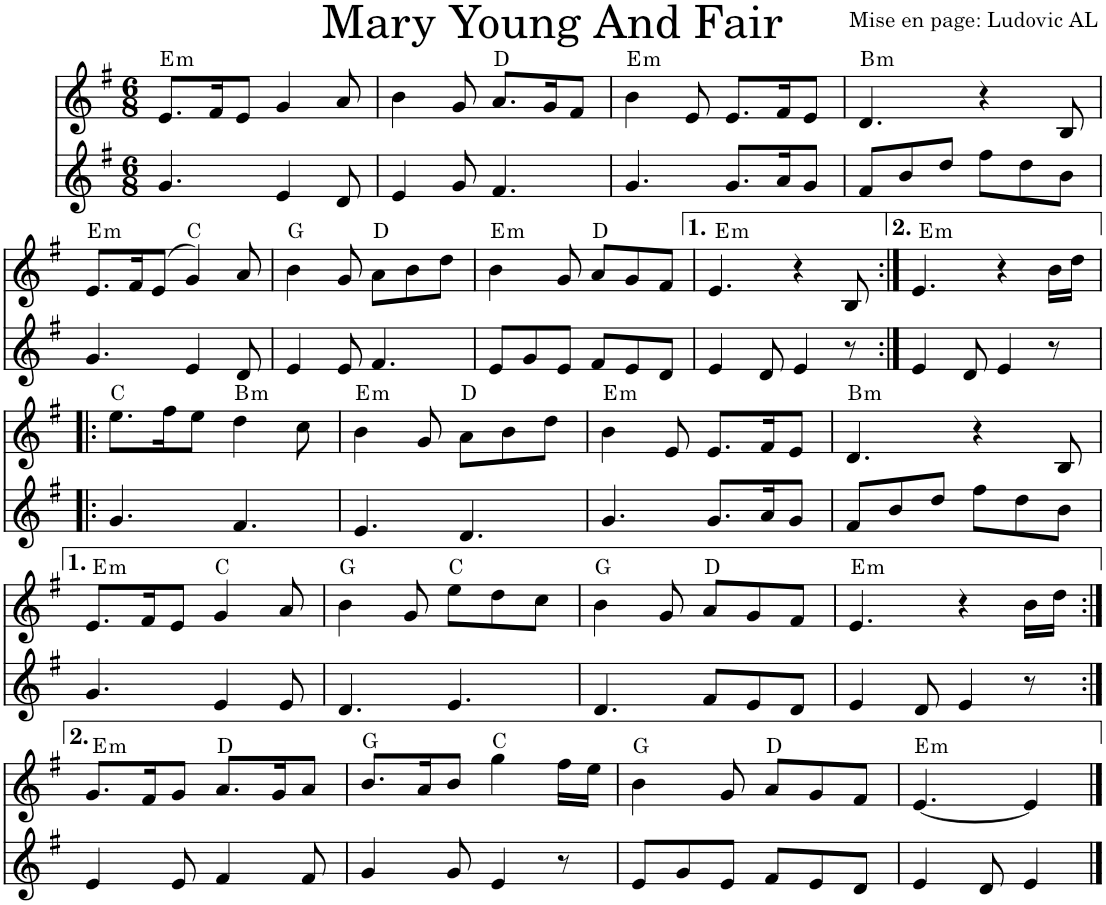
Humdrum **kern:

**kern	**kern	**harte
*part2	*part1	*part1
*staff2	*staff1	*
*I"Voice	*I"Voice	*
*I'V	*I'V	*
*clefG2	*clefG2	*
*k[f#]	*k[f#]	*
*M6/8	*M6/8	*
=1	=1	=1
!	!	!LO:H:kt=m
4.g/	8.e/L	E:min
.	16f#/K	.
.	8e/J	.
4e/	4g/	.
8d/	8a/	.
=2	=2	=2
4e/	4b\	.
8g/	8g/	.
4.f#/	8.a/L	D:maj
.	16g/K	.
.	8f#/J	.
=3	=3	=3
!	!	!LO:H:kt=m
4.g/	4b\	E:min
.	8e/	.
8.g/L	8.e/L	.
16a/K	16f#/K	.
8g/J	8e/J	.
=4	=4	=4
!	!	!LO:H:kt=m
8f#/L	4.d/	B:min
8b/	.	.
8dd/J	.	.
8ff#\L	4r	.
8dd\	.	.
8b\J	8B/	.
!!LO:LB:g=z
=5	=5	=5
!	!	!LO:H:kt=m
4.g/	8.e/L	E:min
.	16f#/K	.
.	(>8e/J	.
4e/	4g/)	C:maj
8d/	8a/	.
=6	=6	=6
4e/	4b\	G:maj
8e/	8g/	.
4.f#/	8a\L	D:maj
.	8b\	.
.	8dd\J	.
=7	=7	=7
!	!	!LO:H:kt=m
8e/L	4b\	E:min
8g/	.	.
8e/J	8g/	.
8f#/L	8a/L	D:maj
8e/	8g/	.
8d/J	8f#/J	.
=8	=8	=8
!	!	!LO:H:kt=m
4e/	4.e/	E:min
8d/	.	.
4e/	4r	.
8r	8B/	.
=8X1:|!	=8X1:|!	=8X1:|!
!	!	!LO:H:kt=m
4e/	4.e/	E:min
8d/	.	.
4e/	4r	.
8r	16b\LL	.
.	16dd\JJ	.
!!LO:LB:g=z
=9!|:	=9!|:	=9!|:
4.g/	8.ee\L	C:maj
.	16ff#\K	.
.	8ee\J	.
!	!	!LO:H:kt=m
4.f#/	4dd\	B:min
.	8cc\	.
=10	=10	=10
!	!	!LO:H:kt=m
4.e/	4b\	E:min
.	8g/	.
4.d/	8a\L	D:maj
.	8b\	.
.	8dd\J	.
=11	=11	=11
!	!	!LO:H:kt=m
4.g/	4b\	E:min
.	8e/	.
8.g/L	8.e/L	.
16a/K	16f#/K	.
8g/J	8e/J	.
=12	=12	=12
!	!	!LO:H:kt=m
8f#/L	4.d/	B:min
8b/	.	.
8dd/J	.	.
8ff#\L	4r	.
8dd\	.	.
8b\J	8B/	.
!!LO:LB:g=z
=13	=13	=13
!	!	!LO:H:kt=m
4.g/	8.e/L	E:min
.	16f#/K	.
.	8e/J	.
4e/	4g/	C:maj
8e/	8a/	.
=14	=14	=14
4.d/	4b\	G:maj
.	8g/	.
4.e/	8ee\L	C:maj
.	8dd\	.
.	8cc\J	.
=15	=15	=15
4.d/	4b\	G:maj
.	8g/	.
8f#/L	8a/L	D:maj
8e/	8g/	.
8d/J	8f#/J	.
=16	=16	=16
!	!	!LO:H:kt=m
4e/	4.e/	E:min
8d/	.	.
4e/	4r	.
8r	16b\LL	.
.	16dd\JJ	.
!!LO:LB:g=z
=17:|!	=17:|!	=17:|!
!	!	!LO:H:kt=m
4e/	8.g/L	E:min
.	16f#/K	.
8e/	8g/J	.
4f#/	8.a/L	D:maj
.	16g/K	.
8f#/	8a/J	.
=18	=18	=18
4g/	8.b/L	G:maj
.	16a/K	.
8g/	8b/J	.
4e/	4gg\	C:maj
8r	16ff#\LL	.
.	16ee\JJ	.
=19	=19	=19
8e/L	4b\	G:maj
8g/	.	.
8e/J	8g/	.
8f#/L	8a/L	D:maj
8e/	8g/	.
8d/J	8f#/J	.
=20	=20	=20
!	!	!LO:H:kt=m
4e/	[<4.e/	E:min
8d/	.	.
4e/	4e/]	.
==	==	==
*-	*-	*-
